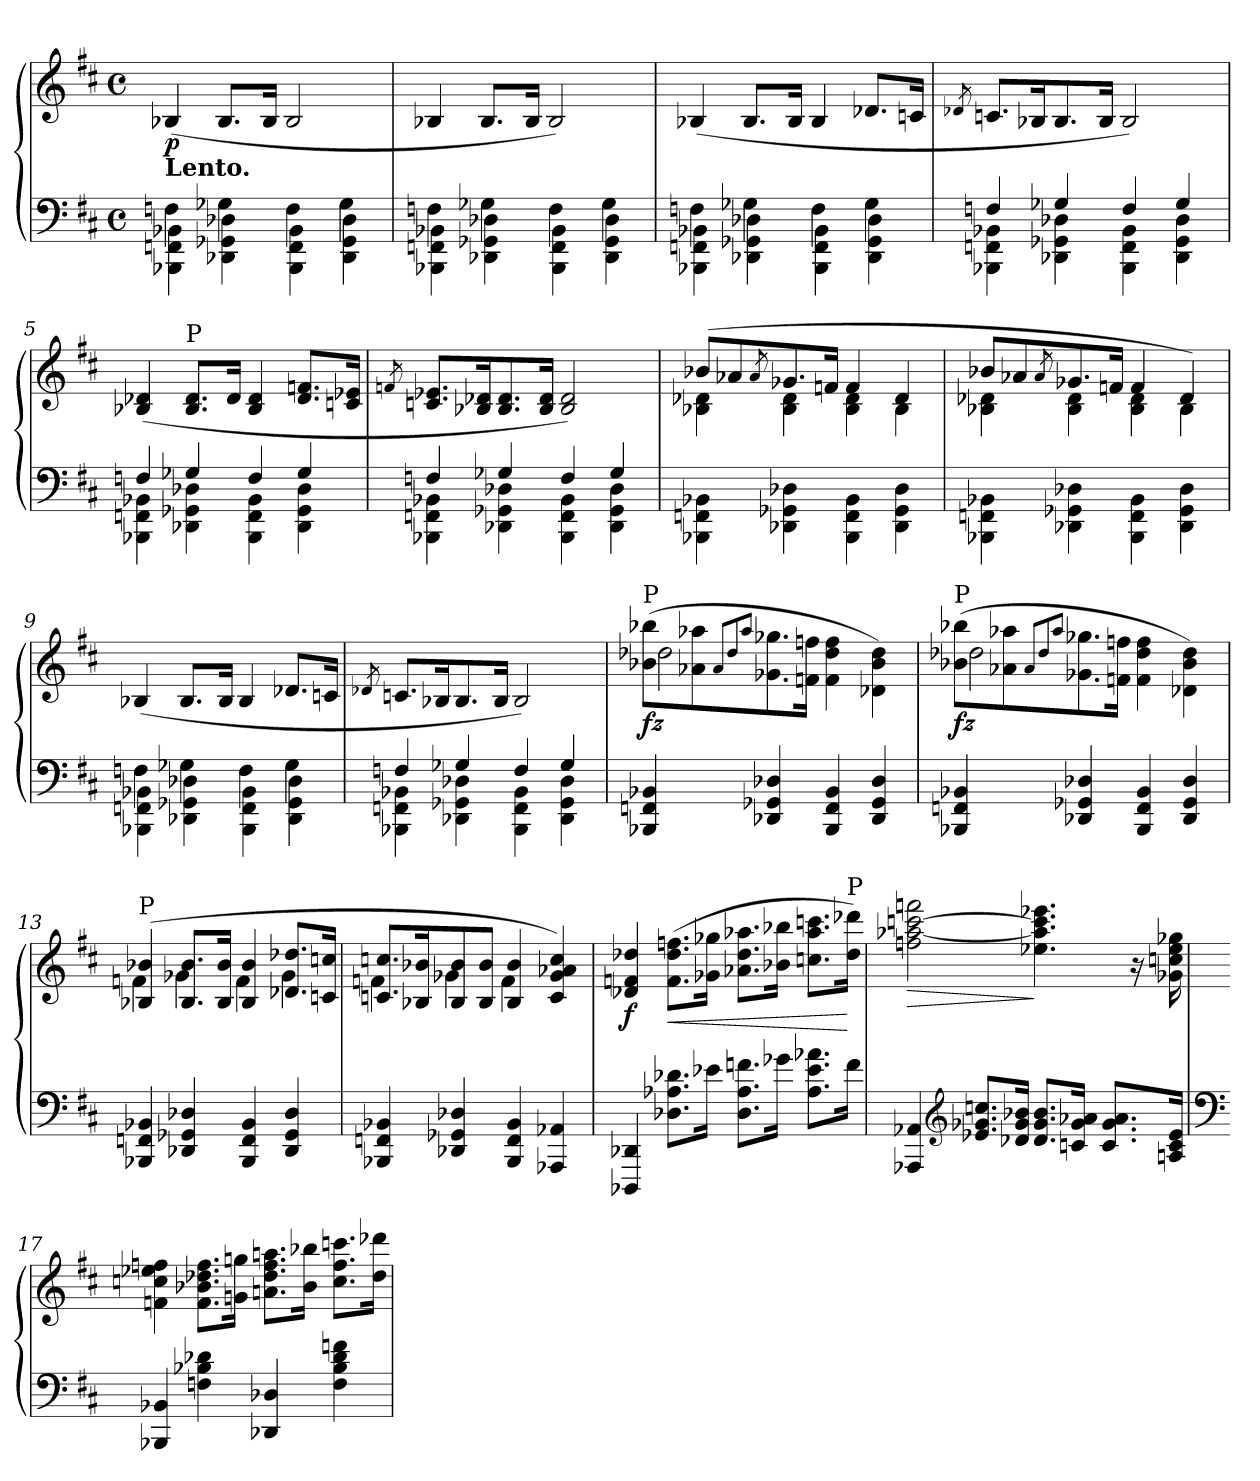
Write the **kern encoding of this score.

**kern	**kern	**dynam
*part1	*part1	*part1
*staff2	*staff1	*staff1/2
*clefF4	*clefG2	*
*k[f#c#]	*k[f#c#]	*
*b:	*b:	*
*M4/4	*M4/4	*
*met(c)	*met(c)	*
=1	=1	=1
*^	*	*
!	!	!LO:TX:b:B:t=Lento.	!
!	!	!	!LO:DY:b
4Fn\	4BBB-X\ 4FFn\ 4BB-X\	(>4B-X/	p
4G-X\	4DD-X\ 4GG-X\ 4D-X\	8.B-/L	.
.	.	16B-/Jk	.
4F\	4BBB-\ 4FF\ 4BB-\	2B-/	.
4G-\	4DD-\ 4GG-\ 4D-\	.	.
=2	=2	=2	=2
4Fn\	4BBB-X\ 4FFn\ 4BB-X\	4B-X/	.
4G-X\	4DD-X\ 4GG-X\ 4D-X\	8.B-/L	.
.	.	16B-/Jk	.
4F\	4BBB-\ 4FF\ 4BB-\	2B-/)	.
4G-\	4DD-\ 4GG-\ 4D-\	.	.
=3	=3	=3	=3
4Fn\	4BBB-X\ 4FFn\ 4BB-X\	(>4B-X/	.
4G-X\	4DD-X\ 4GG-X\ 4D-X\	8.B-/L	.
.	.	16B-/Jk	.
4F\	4BBB-\ 4FF\ 4BB-\	4B-/	.
4G-\	4DD-\ 4GG-\ 4D-\	8.d-X/L	.
.	.	16cn/Jk	.
=4	=4	=4	=4
.	.	8qd-X/	.
4Fn/	4BBB-X\ 4FFn\ 4BB-X\	8.cn/L	.
.	.	16B-X/K	.
4G-X/	4DD-X\ 4GG-X\ 4D-X\	8.B-/	.
.	.	16B-/Jk	.
4F/	4BBB-\ 4FF\ 4BB-\	2B-/)	.
4G-/	4DD-\ 4GG-\ 4D-\	.	.
!!LO:LB:g=z
=5	=5	=5	=5
4Fn/	4BBB-X\ 4FFn\ 4BB-X\	(>4B-X/ 4d-X/	.
!	!	!LO:TX:a:t=P	!
4G-X/	4DD-X\ 4GG-X\ 4D-X\	8.B-/ 8.d-/L	.
.	.	16d-/Jk	.
4F/	4BBB-\ 4FF\ 4BB-\	4B-/ 4d-/	.
4G-/	4DD-\ 4GG-\ 4D-\	8.d-/ 8.fn/L	.
.	.	16cn/ 16e-X/Jk	.
=6	=6	=6	=6
.	.	8qfn/	.
4Fn/	4BBB-X\ 4FFn\ 4BB-X\	8.cn/ 8.e-X/L	.
.	.	16B-X/ 16d-X/K	.
4G-X/	4DD-X\ 4GG-X\ 4D-X\	8.B-/ 8.d-/	.
.	.	16B-/ 16d-/Jk	.
4F/	4BBB-\ 4FF\ 4BB-\	2B-/ 2d-/)	.
4G-/	4DD-\ 4GG-\ 4D-\	.	.
*v	*v	*	*
=7	=7	=7
*	*^	*
4BBB-X\ 4FFn\ 4BB-X\	(>8b-X/L	4B-X\ 4d-X\	.
.	8a-X/	.	.
.	8qa-/	.	.
4DD-X\ 4GG-X\ 4D-X\	8.g-X/	4B-\ 4d-\	.
.	16fn/Jk	.	.
4BBB-\ 4FF\ 4BB-\	4f/	4B-\ 4d-\	.
4DD-\ 4GG-\ 4D-\	4d-/	4B-\	.
!!LO:LB:g=z	!!
=8	=8	=8	=8
4BBB-X\ 4FFn\ 4BB-X\	8b-X/L	4B-X\ 4d-X\	.
.	8a-X/	.	.
.	8qa-/	.	.
4DD-X\ 4GG-X\ 4D-X\	8.g-X/	4B-\ 4d-\	.
.	16fn/Jk	.	.
4BBB-\ 4FF\ 4BB-\	4f/	4B-\ 4d-\	.
4DD-\ 4GG-\ 4D-\	4d-/)	4B-\	.
*	*v	*v	*
=9	=9	=9
*^	*	*
4Fn\	4BBB-X\ 4FFn\ 4BB-X\	(>4B-X/	.
4G-X\	4DD-X\ 4GG-X\ 4D-X\	8.B-/L	.
.	.	16B-/Jk	.
4F\	4BBB-\ 4FF\ 4BB-\	4B-/	.
4G-\	4DD-\ 4GG-\ 4D-\	8.d-X/L	.
.	.	16cn/Jk	.
=10	=10	=10	=10
.	.	8qd-X/	.
4Fn/	4BBB-X\ 4FFn\ 4BB-X\	8.cn/L	.
.	.	16B-X/K	.
4G-X/	4DD-X\ 4GG-X\ 4D-X\	8.B-/	.
.	.	16B-/Jk	.
4F/	4BBB-\ 4FF\ 4BB-\	2B-/)	.
4G-/	4DD-\ 4GG-\ 4D-\	.	.
!!LO:LB:g=z
=11	=11	=11	=11
*	*	*^	*
!	!	!LO:TX:a:t=P	!	!
!	!	!	!	!LO:DY:b
*v	*v	*	*	*
4BBB-X/ 4FFn/ 4BB-X/	(<8b-X\ 8bb-X\L	2dd-X\	fz
.	8a-X\ 8aa-X\	.	.
.	8qa-/L	.	.
.	8qdd-/	.	.
.	8qaa-/J	.	.
4DD-X/ 4GG-X/ 4D-X/	8.g-X\ 8.gg-X\	.	.
.	16fn\ 16ffn\Jk	.	.
4BBB-/ 4FF/ 4BB-/	4f\ 4dd-\ 4ff\	2ryy	.
4DD-/ 4GG-/ 4D-/	4d-X\ 4b-\ 4dd-\)	.	.
=12	=12	=12	=12
!	!LO:TX:a:t=P	!	!
!	!	!	!LO:DY:b
4BBB-X/ 4FFn/ 4BB-X/	(<8b-X\ 8bb-X\L	2dd-X\	fz
.	8a-X\ 8aa-X\	.	.
.	8qa-/L	.	.
.	8qdd-/	.	.
.	8qaa-/J	.	.
4DD-X/ 4GG-X/ 4D-X/	8.g-X\ 8.gg-X\	.	.
.	16fn\ 16ffn\Jk	.	.
4BBB-/ 4FF/ 4BB-/	4f\ 4dd-\ 4ff\	2ryy	.
4DD-/ 4GG-/ 4D-/	4d-X\ 4b-\ 4dd-\)	.	.
=13	=13	=13	=13
!	!LO:TX:a:t=P	!	!
4BBB-X/ 4FFn/ 4BB-X/	(>4B-X/ 4b-X/	4fn\	.
4DD-X/ 4GG-X/ 4D-X/	8.B-/ 8.b-/L	4g-X\	.
.	16B-/ 16b-/Jk	.	.
4BBB-/ 4FF/ 4BB-/	4B-/ 4b-/	4f\	.
4DD-/ 4GG-/ 4D-/	8.d-X/ 8.dd-X/L	4g-\	.
.	16cn/ 16ccn/Jk	.	.
!!LO:LB:g=z	!!
=14	=14	=14	=14
4BBB-X/ 4FFn/ 4BB-X/	8.cn/ 8.ccn/L	4fn\	.
.	16B-X/ 16b-X/K	.	.
4DD-X/ 4GG-X/ 4D-X/	8B-/ 8b-/	4g-X\	.
.	8B-/ 8b-/J	.	.
4BBB-/ 4FF/ 4BB-/	4B-/ 4b-/	4f\	.
4AAA-X/ 4AA-X/	4c/ 4g-/ 4a-X/ 4cc/)	4ryy	.
=15	=15	=15	=15
!	!	!	!LO:DY:b
*	*v	*v	*
4DDD-X/ 4DD-X/	4d-X/ 4fn/ 4dd-X/	f
!	!	!LO:HP:b
8.D-X\ 8.A-X\ 8.d-X\L	(>8.f\ 8.dd-\ 8.ffn\L	<
16e-X\Jk	16g-X\ 16gg-X\Jk	.
8.D-\ 8.A-\ 8.fn\L	8.a-X\ 8.dd-\ 8.aa-X\L	.
16g-X\Jk	16b-X\ 16bb-X\Jk	.
8.A-\ 8.e-\ 8.a-X\L	8.ccn\ 8.aa-\ 8.cccn\L	.
!	!LO:TX:a:t=P	!
16f\Jk	16dd-\ 16ddd-X\Jk)	[
=16	=16	=16
!	!	!LO:HP:b
4AAA-X/ 4AA-X/	2ffn\ [2aa-X\ [2cccn\ 2fffn\	>
*clefG2	*	*
8.e-X/ 8.g-X/ 8.ccn/L	.	.
16d-X/ 16g-/ 16b-X/Jk	.	.
8.d-/ 8.g-/ 8.b-/L	4.ee-X\ 4.aa-\] 4.ccc\] 4.eee-X\	]
16cn/ 16g-/ 16a-X/Jk	.	.
8.c/ 8.g-/ 8.a-/L	.	.
.	16r	.
16An/ 16c/ 16e-/Jk	16g-X\ 16ccn\ 16ee-\ 16gg-X\	.
!!LO:PB:g=z
=17	=17	=17
*clefF4	*	*
4BBB-X/ 4BB-X/	4fn\ 4ccn\ 4ee-X\ 4ffn\	.
4Fn\ 4B-X\ 4d-X\	8.f\ 8.b-X\ 8.dd-X\ 8.ff\L	.
.	16gn\ 16ggn\Jk	.
4DD-X/ 4D-X/	8.an\ 8.dd-\ 8.ff\ 8.aan\L	.
.	16b-\ 16bb-X\Jk	.
4F\ 4B-\ 4d-\ 4fn\	8.cc\ 8.ff\ 8.cccn\L	.
.	16dd-\ 16ddd-X\Jk	.
=	=	=
*-	*-	*-
